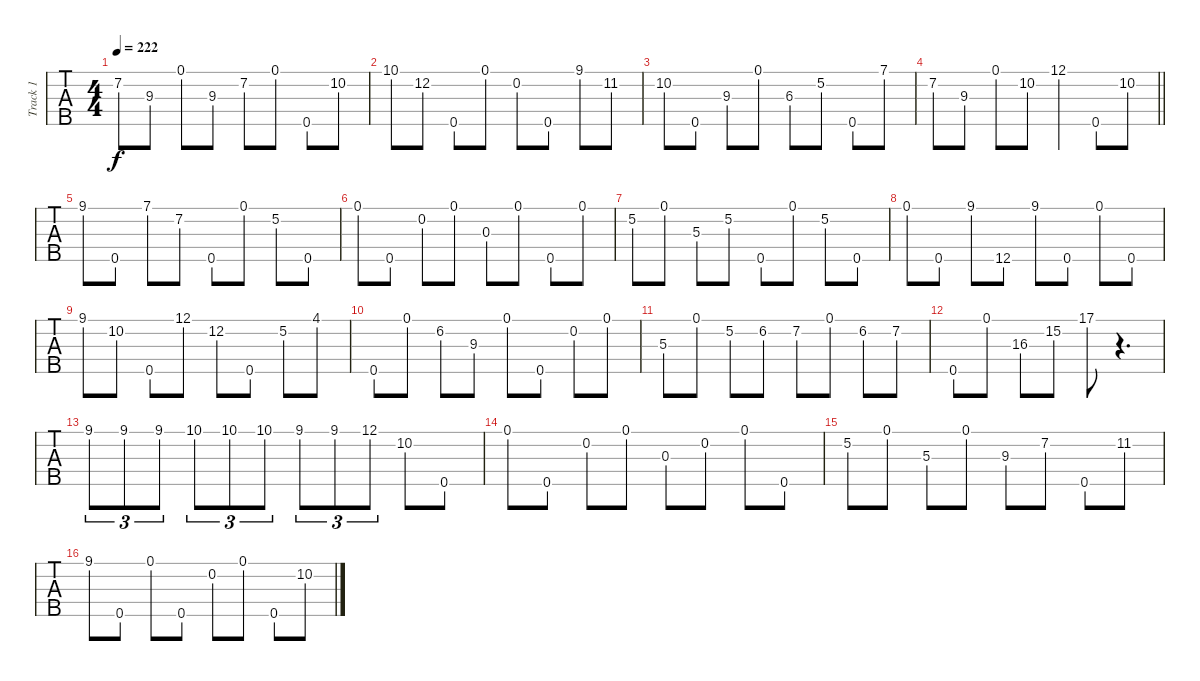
\track ("Track 1" "Track 1") {instrument banjo bank 1}
\staff {tabs}
\tuning (D4 B3 G3 D3 G4) {hide}
\displaytranspose 12
\ts (4 4)
\tempo 222
\clef g2
\ks c
7.2.8{dy f} 9.3.8 0.1.8 9.3.8 7.2.8 0.1.8 0.5.8 10.2.8 |
10.1.8 12.2.8 0.5.8 0.1.8 0.2.8 0.5.8 9.1.8 11.2.8 |
10.2.8 0.5.8 9.3.8 0.1.8 6.3.8 5.2.8 0.5.8 7.1.8 |
\barLineRight lightlight
7.2.8 9.3.8 0.1.8 10.2.8 12.1.4 0.5.8 10.2.8 |
9.1.8 0.5.8 7.1.8 7.2.8 0.5.8 0.1.8 5.2.8 0.5.8 |
0.1.8 0.5.8 0.2.8 0.1.8 0.3.8 0.1.8 0.5.8 0.1.8 |
5.2.8 0.1.8 5.3.8 5.2.8 0.5.8 0.1.8 5.2.8 0.5.8 |
0.1.8 0.5.8 9.1.8 12.5.8 9.1.8 0.5.8 0.1.8 0.5.8 |
9.1.8 10.2.8 0.5.8 12.1.8 12.2.8 0.5.8 5.2.8 4.1.8 |
0.5.8 0.1.8 6.2.8 9.3.8 0.1.8 0.5.8 0.2.8 0.1.8 |
5.3.8 0.1.8 5.2.8 6.2.8 7.2.8 0.1.8 6.2.8 7.2.8 |
0.5.8 0.1.8 16.3.8 15.2.8 17.1.8 r.4{d} |
9.1.8{tu (3 2)} 9.1.8{tu (3 2)} 9.1.8{tu (3 2)} 10.1.8{tu (3 2)} 10.1.8{tu (3 2)} 10.1.8{tu (3 2)} 9.1.8{tu (3 2)} 9.1.8{tu (3 2)} 12.1.8{tu (3 2)} 10.2.8 0.5.8 |
0.1.8 0.5.8 0.2.8 0.1.8 0.3.8 0.2.8 0.1.8 0.5.8 |
5.2.8 0.1.8 5.3.8 0.1.8 9.3.8 7.2.8 0.5.8 11.2.8 |
9.1.8 0.5.8 0.1.8 0.5.8 0.2.8 0.1.8 0.5.8 10.2.8
